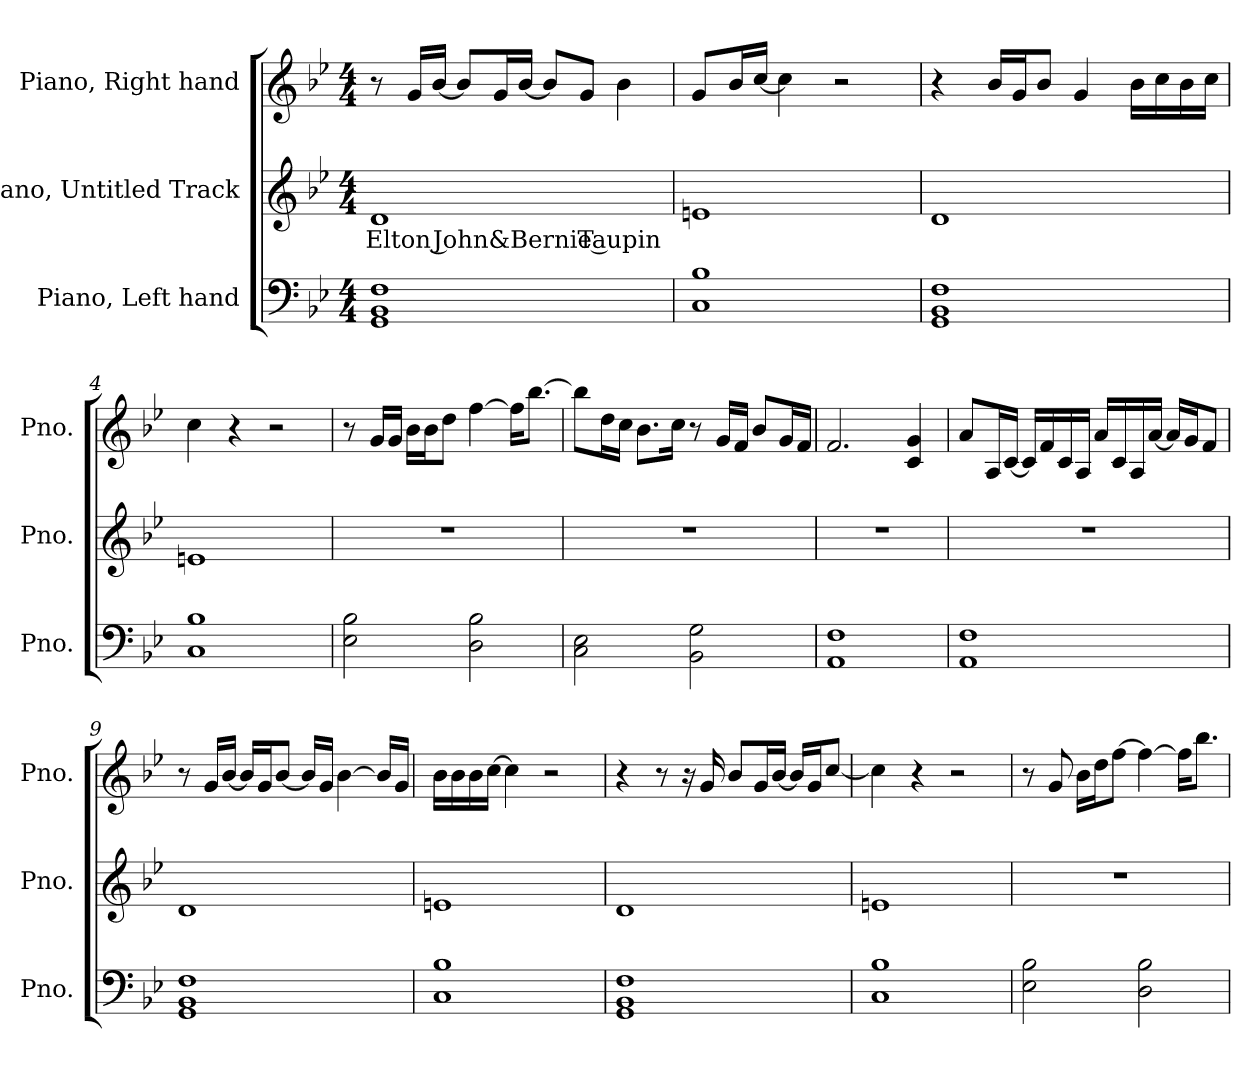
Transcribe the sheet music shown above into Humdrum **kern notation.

**kern	**kern	**text	**kern
*part3	*part2	*part2	*part1
*staff3	*staff2	*staff2	*staff1
*I"Piano, Left hand	*I"Piano, Untitled Track	*	*I"Piano, Right hand
*I'Pno.	*I'Pno.	*	*I'Pno.
*clefF4	*clefG2	*	*clefG2
*k[b-e-]	*k[b-e-]	*	*k[b-e-]
*M4/4	*M4/4	*	*M4/4
*MM120	*MM120	*	*MM120
=1	=1	=1	=1
!	!	!LO:LY:b	!
1GG 1BB- 1F	1d	Elton John&Bernie Taupin	8r
.	.	.	16g/LL
.	.	.	[16b-/JJ
.	.	.	8b-/L]
.	.	.	16g/L
.	.	.	[16b-/JJ
.	.	.	8b-/L]
.	.	.	8g/J
.	.	.	4b-\
=2	=2	=2	=2
1C 1B-	1en	.	8g/L
.	.	.	16b-/L
.	.	.	[16cc/JJ
.	.	.	4cc\]
.	.	.	2r
=3	=3	=3	=3
1GG 1BB- 1F	1d	.	4r
.	.	.	16b-/LL
.	.	.	16g/J
.	.	.	8b-/J
.	.	.	4g/
.	.	.	16b-\LL
.	.	.	16cc\
.	.	.	16b-\
.	.	.	16cc\JJ
=4	=4	=4	=4
1C 1B-	1en	.	4cc\
.	.	.	4r
.	.	.	2r
!!LO:LB:g=z
=5	=5	=5	=5
2E-\ 2B-\	1r	.	8r
.	.	.	16g/LL
.	.	.	16g/JJ
.	.	.	16b-\LL
.	.	.	16b-\J
.	.	.	8dd\J
2D\ 2B-\	.	.	[4ff\
.	.	.	16ff\KL]
.	.	.	[8.bb-\J
=6	=6	=6	=6
2C\ 2E-\	1r	.	8bb-\L]
.	.	.	16dd\L
.	.	.	16cc\JJ
.	.	.	8.b-\L
.	.	.	16cc\Jk
2BB-\ 2G\	.	.	8r
.	.	.	16g/LL
.	.	.	16f/JJ
.	.	.	8b-/L
.	.	.	16g/L
.	.	.	16f/JJ
=7	=7	=7	=7
1AA 1F	1r	.	2.f/
.	.	.	4c/ 4g/
=8	=8	=8	=8
1AA 1F	1r	.	8a/L
.	.	.	16A/L
.	.	.	[16c/JJ
.	.	.	16c/LL]
.	.	.	16f/
.	.	.	16c/
.	.	.	16A/JJ
.	.	.	16a/LL
.	.	.	16c/
.	.	.	16A/
.	.	.	[16a/JJ
.	.	.	16a/LL]
.	.	.	16g/J
.	.	.	8f/J
!!LO:LB:g=z
=9	=9	=9	=9
1GG 1BB- 1F	1d	.	8r
.	.	.	16g/LL
.	.	.	[16b-/JJ
.	.	.	16b-/LL]
.	.	.	16g/J
.	.	.	[8b-/J
.	.	.	16b-/LL]
.	.	.	16g/JJ
.	.	.	[4b-\
.	.	.	16b-/LL]
.	.	.	16g/JJ
=10	=10	=10	=10
1C 1B-	1en	.	16b-\LL
.	.	.	16b-\
.	.	.	16b-\
.	.	.	[16cc\JJ
.	.	.	4cc\]
.	.	.	2r
=11	=11	=11	=11
1GG 1BB- 1F	1d	.	4r
.	.	.	8r
.	.	.	16r
.	.	.	16g/
.	.	.	8b-/L
.	.	.	16g/L
.	.	.	[16b-/JJ
.	.	.	16b-/LL]
.	.	.	16g/J
.	.	.	[8cc/J
=12	=12	=12	=12
1C 1B-	1en	.	4cc\]
.	.	.	4r
.	.	.	2r
=13	=13	=13	=13
2E-\ 2B-\	1r	.	8r
.	.	.	8g/
.	.	.	16b-\LL
.	.	.	16dd\J
.	.	.	[8ff\J
2D\ 2B-\	.	.	4ff\_
.	.	.	16ff\KL]
.	.	.	8.bb-\J
=	=	=	=
*-	*-	*-	*-
